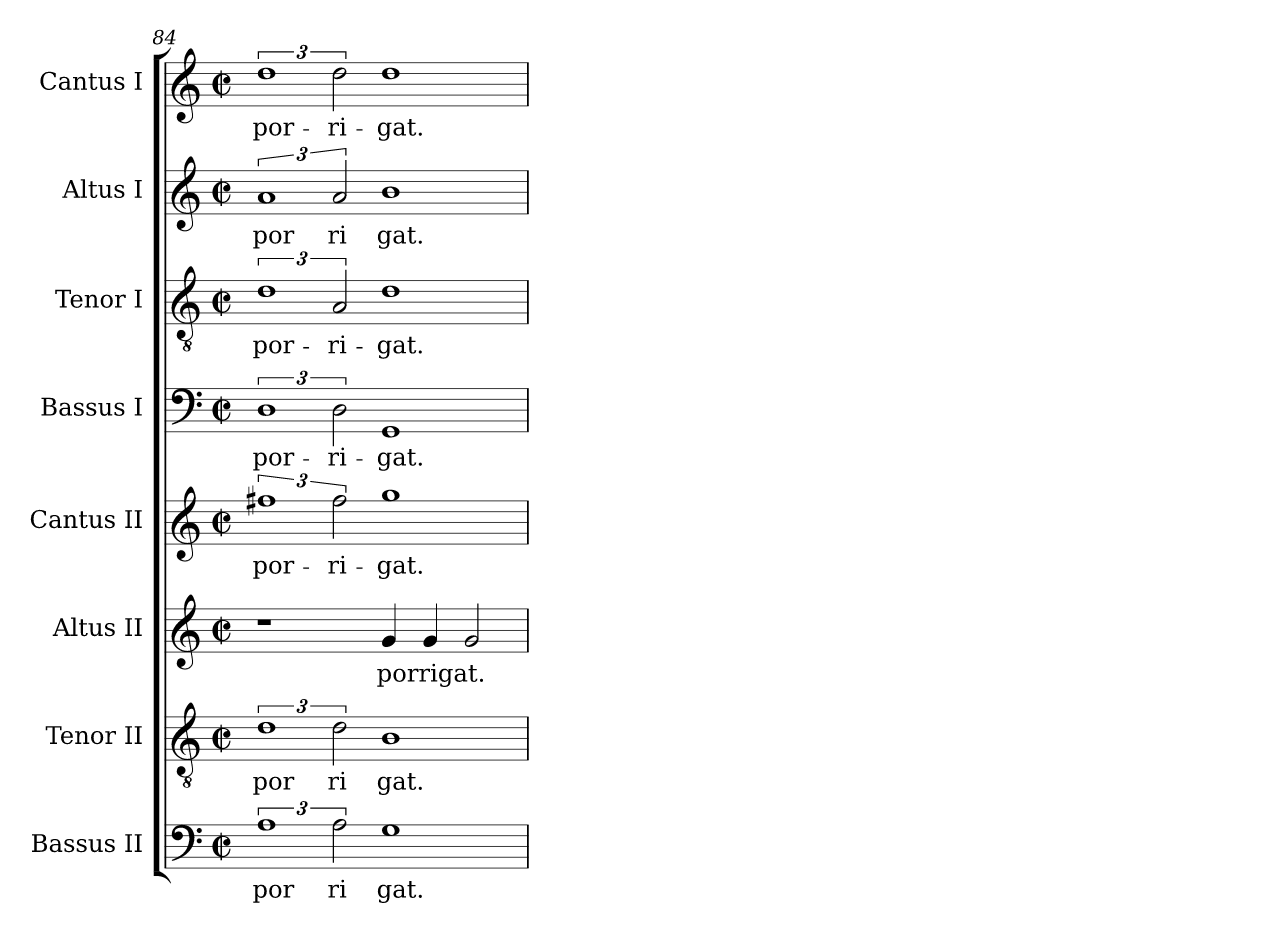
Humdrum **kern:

**kern	**text	**kern	**text	**kern	**text	**kern	**text	**kern	**text	**kern	**text	**kern	**text	**kern	**text
*part8	*part8	*part7	*part7	*part6	*part6	*part5	*part5	*part4	*part4	*part3	*part3	*part2	*part2	*part1	*part1
*staff8	*staff8	*staff7	*staff7	*staff6	*staff6	*staff5	*staff5	*staff4	*staff4	*staff3	*staff3	*staff2	*staff2	*staff1	*staff1
*I"Bassus II	*	*I"Tenor II	*	*I"Altus II	*	*I"Cantus II	*	*I"Bassus I	*	*I"Tenor I	*	*I"Altus I	*	*I"Cantus I	*
!!LO:LB:g=z
*clefF4	*	*clefGv2	*	*clefG2	*	*clefG2	*	*clefF4	*	*clefGv2	*	*clefG2	*	*clefG2	*
*M2/2	*	*M2/2	*	*M2/2	*	*M2/2	*	*M2/2	*	*M2/2	*	*M2/2	*	*M2/2	*
*met(c|)	*	*met(c|)	*	*met(c|)	*	*met(c|)	*	*met(c|)	*	*met(c|)	*	*met(c|)	*	*met(c|)	*
=84	=84	=84	=84	=84	=84	=84	=84	=84	=84	=84	=84	=84	=84	=84	=84
!	!LO:LY:b:cj	!	!LO:LY:b:cj	!	!	!	!LO:LY:b:cj	!	!LO:LY:b:cj	!	!LO:LY:b:cj	!	!LO:LY:b:cj	!	!LO:LY:b:cj
3%2A	por	3%2d	por	1r	.	3%2ff#X	por-	3%2D	por-	3%2d	por-	3%2a	por	3%2dd	por-
!	!LO:LY:b:cj	!	!LO:LY:b:cj	!	!	!	!LO:LY:b:cj	!	!LO:LY:b:cj	!	!LO:LY:b:cj	!	!LO:LY:b:cj	!	!LO:LY:b:cj
3A\	ri	3d\	ri	.	.	3ff#\	-ri-	3D\	-ri-	3A/	-ri-	3a/	ri	3dd\	-ri-
!	!LO:LY:b:cj	!	!LO:LY:b:cj	!	!LO:LY:b	!	!LO:LY:b:cj	!	!LO:LY:b:cj	!	!LO:LY:b:cj	!	!LO:LY:b:cj	!	!LO:LY:b:cj
1G	gat.	1B	gat.	4g/	porrigat.	1gg	-gat.	1GG	-gat.	1d	-gat.	1b	gat.	1dd	-gat.
.	.	.	.	4g/	.	.	.	.	.	.	.	.	.	.	.
.	.	.	.	2g/	.	.	.	.	.	.	.	.	.	.	.
=	=	=	=	=	=	=	=	=	=	=	=	=	=	=	=
*-	*-	*-	*-	*-	*-	*-	*-	*-	*-	*-	*-	*-	*-	*-	*-
